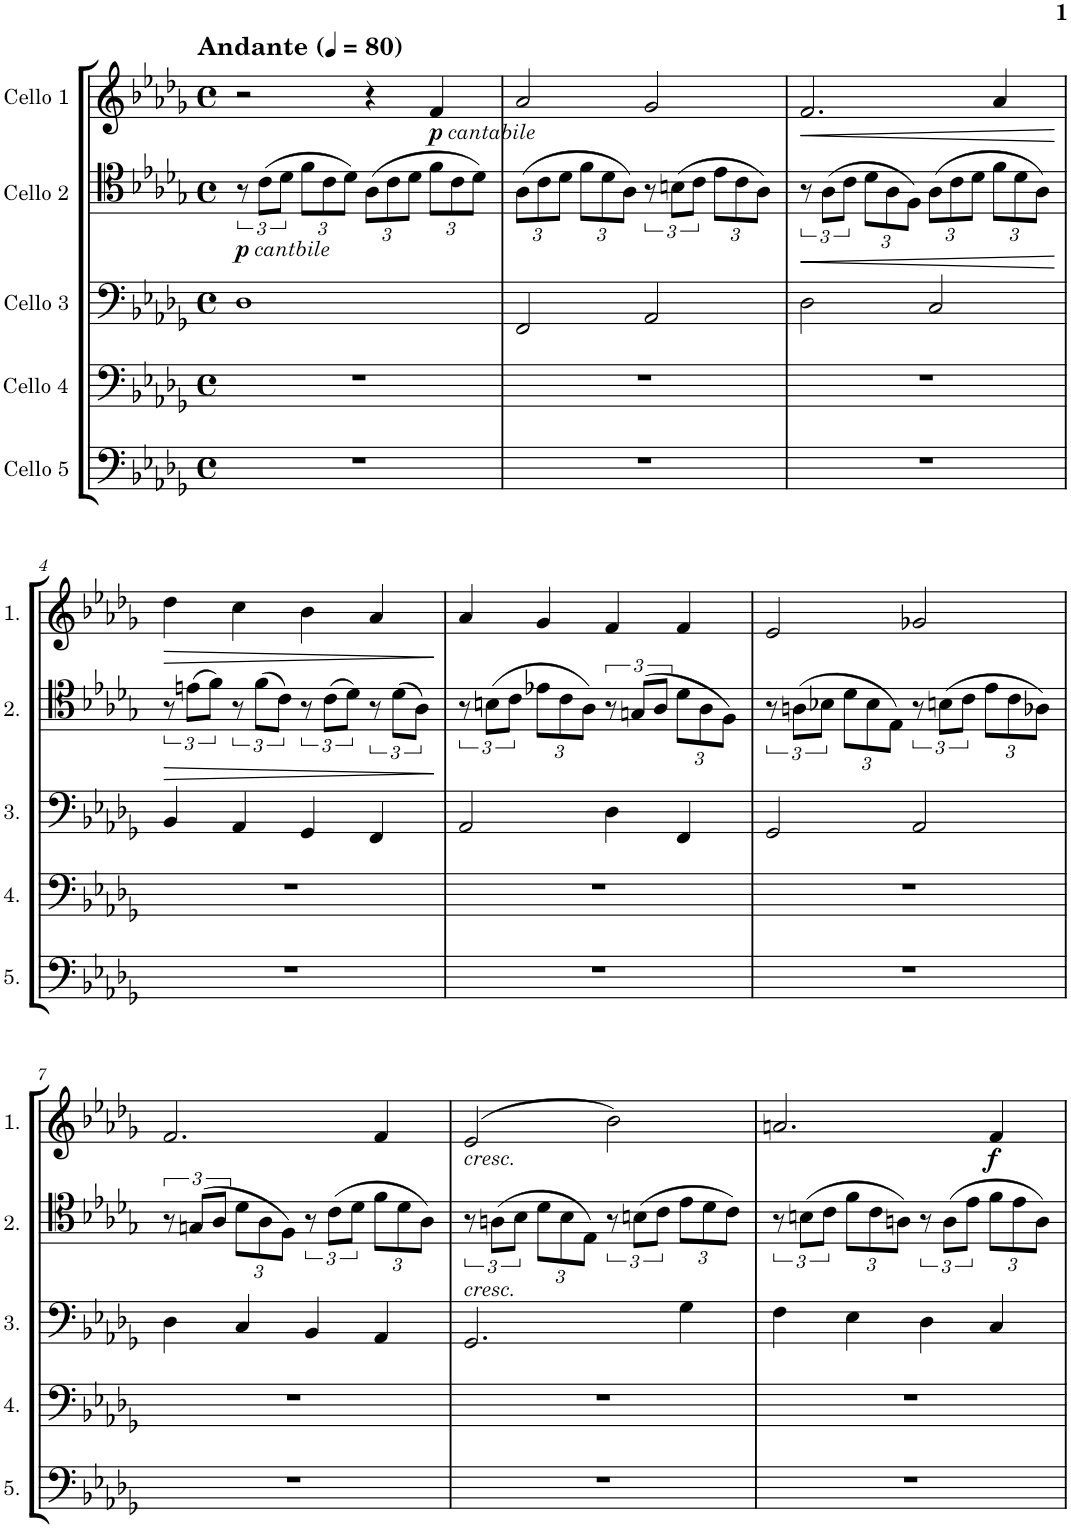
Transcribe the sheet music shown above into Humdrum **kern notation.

**kern	**kern	**kern	**kern	**dynam	**kern	**dynam
*part5	*part4	*part3	*part2	*part2	*part1	*part1
*staff5	*staff4	*staff3	*staff2	*staff2	*staff1	*staff1
*I"Cello 5	*I"Cello 4	*I"Cello 3	*I"Cello 2	*	*I"Cello 1	*
*clefF4	*clefF4	*clefF4	*clefC4	*	*clefG2	*
*k[b-e-a-d-g-]	*k[b-e-a-d-g-]	*k[b-e-a-d-g-]	*k[b-e-a-d-g-]	*	*k[b-e-a-d-g-]	*
*M4/4	*M4/4	*M4/4	*M4/4	*	*M4/4	*
*met(c)	*met(c)	*met(c)	*met(c)	*	*met(c)	*
*MM80	*MM80	*MM80	*MM80	*	*MM80	*
=1	=1	=1	=1	=1	=1	=1
!	!	!	!	!	!LO:TX:a:B:t=Andante	!
!	!	!	!	!LO:DY:b	!	!
!	!	!	!	!LO:DY:n=1:b	!	!
1r	1r	1D-	12r	p other-dynamics	2r	.
.	.	.	(12c\L	.	.	.
.	.	.	12d-\J	.	.	.
*	*	*	*Xbrackettup	*	*	*
.	.	.	12f\L	.	.	.
.	.	.	12c\	.	.	.
.	.	.	12d-\J)	.	.	.
.	.	.	(12A-\L	.	4r	.
.	.	.	12c\	.	.	.
.	.	.	12d-\J	.	.	.
!	!	!	!	!	!	!LO:DY:b
!	!	!	!	!	!	!LO:DY:n=1:b
.	.	.	12f\L	.	4f/	p other-dynamics
.	.	.	12c\	.	.	.
.	.	.	12d-\J)	.	.	.
=2	=2	=2	=2	=2	=2	=2
1r	1r	2FF/	(12A-\L	.	2a-/	.
.	.	.	12c\	.	.	.
.	.	.	12d-\J	.	.	.
.	.	.	12f\L	.	.	.
.	.	.	12d-\	.	.	.
.	.	.	12A-\J)	.	.	.
*	*	*	*brackettup	*	*	*
.	.	2AA-/	12r	.	2g-/	.
.	.	.	(12Bn\L	.	.	.
.	.	.	12c\J	.	.	.
*	*	*	*Xbrackettup	*	*	*
.	.	.	12e-\L	.	.	.
.	.	.	12c\	.	.	.
.	.	.	12A-\J)	.	.	.
=3	=3	=3	=3	=3	=3	=3
*	*	*	*brackettup	*	*	*
!	!	!	!	!LO:HP:b	!	!LO:HP:b
1r	1r	2D-\	12r	<	2.f/	<
.	.	.	(12A-\L	.	.	.
.	.	.	12c\J	.	.	.
*	*	*	*Xbrackettup	*	*	*
.	.	.	12d-\L	.	.	.
.	.	.	12A-\	.	.	.
.	.	.	12F\J)	.	.	.
.	.	2C/	(12A-\L	.	.	.
.	.	.	12c\	.	.	.
.	.	.	12d-\J	.	.	.
.	.	.	12f\L	.	4a-/	.
.	.	.	12d-\	.	.	.
.	.	.	12A-\J)	.	.	.
.	.	.	.	[	.	[
!!LO:LB:g=z
=4	=4	=4	=4	=4	=4	=4
*	*	*	*brackettup	*	*	*
!	!	!	!	!LO:HP:b	!	!LO:HP:b
1r	1r	4BB-/	12r	>	4dd-\	>
.	.	.	(12en\L	.	.	.
.	.	.	12f\J)	.	.	.
.	.	4AA-/	12r	.	4cc\	.
.	.	.	(12f\L	.	.	.
.	.	.	12c\J)	.	.	.
.	.	4GG-/	12r	.	4b-\	.
.	.	.	(12c\L	.	.	.
.	.	.	12d-\J)	.	.	.
.	.	4FF/	12r	.	4a-/	.
.	.	.	(12d-\L	.	.	.
.	.	.	12A-\J)	.	.	.
.	.	.	.	]	.	]
=5	=5	=5	=5	=5	=5	=5
1r	1r	2AA-/	12r	.	4a-/	.
.	.	.	(12Bn\L	.	.	.
.	.	.	12c\J	.	.	.
*	*	*	*Xbrackettup	*	*	*
.	.	.	12e-X\L	.	4g-/	.
.	.	.	12c\	.	.	.
.	.	.	12A-\J)	.	.	.
*	*	*	*brackettup	*	*	*
.	.	4D-\	12r	.	4f/	.
.	.	.	(12Gn/L	.	.	.
.	.	.	12A-/J	.	.	.
*	*	*	*Xbrackettup	*	*	*
.	.	4FF/	12d-\L	.	4f/	.
.	.	.	12A-\	.	.	.
.	.	.	12F\J)	.	.	.
=6	=6	=6	=6	=6	=6	=6
*	*	*	*brackettup	*	*	*
1r	1r	2GG-/	12r	.	2e-/	.
.	.	.	(12An\L	.	.	.
.	.	.	12B-X\J	.	.	.
*	*	*	*Xbrackettup	*	*	*
.	.	.	12d-\L	.	.	.
.	.	.	12B-\	.	.	.
.	.	.	12E-\J)	.	.	.
*	*	*	*brackettup	*	*	*
.	.	2AA-/	12r	.	2g-X/	.
.	.	.	(12Bn\L	.	.	.
.	.	.	12c\J	.	.	.
*	*	*	*Xbrackettup	*	*	*
.	.	.	12e-\L	.	.	.
.	.	.	12c\	.	.	.
.	.	.	12A-X\J)	.	.	.
!!LO:LB:g=z
=7	=7	=7	=7	=7	=7	=7
*	*	*	*brackettup	*	*	*
1r	1r	4D-\	12r	.	2.f/	.
.	.	.	(12Gn/L	.	.	.
.	.	.	12A-/J	.	.	.
*	*	*	*Xbrackettup	*	*	*
.	.	4C/	12d-\L	.	.	.
.	.	.	12A-\	.	.	.
.	.	.	12F\J)	.	.	.
*	*	*	*brackettup	*	*	*
.	.	4BB-/	12r	.	.	.
.	.	.	(12c\L	.	.	.
.	.	.	12d-\J	.	.	.
*	*	*	*Xbrackettup	*	*	*
.	.	4AA-/	12f\L	.	4f/	.
.	.	.	12d-\	.	.	.
.	.	.	12A-\J)	.	.	.
=8	=8	=8	=8	=8	=8	=8
*	*	*	*brackettup	*	*	*
!	!	!	!	!	!LO:TX:b:i:t=cresc.	!
!	!	!	!LO:TX:b:i:t=cresc.	!	!	!
1r	1r	2.GG-/	12r	.	(2e-/	.
.	.	.	(12An\L	.	.	.
.	.	.	12B-\J	.	.	.
*	*	*	*Xbrackettup	*	*	*
.	.	.	12d-\L	.	.	.
.	.	.	12B-\	.	.	.
.	.	.	12E-\J)	.	.	.
*	*	*	*brackettup	*	*	*
.	.	.	12r	.	2b-\)	.
.	.	.	(12Bn\L	.	.	.
.	.	.	12c\J	.	.	.
*	*	*	*Xbrackettup	*	*	*
.	.	4G-\	12e-\L	.	.	.
.	.	.	12d-\	.	.	.
.	.	.	12c\J)	.	.	.
=9	=9	=9	=9	=9	=9	=9
*	*	*	*brackettup	*	*	*
1r	1r	4F\	12r	.	2.an/	.
.	.	.	(12Bn\L	.	.	.
.	.	.	12c\J	.	.	.
*	*	*	*Xbrackettup	*	*	*
.	.	4E-\	12f\L	.	.	.
.	.	.	12c\	.	.	.
.	.	.	12An\J)	.	.	.
*	*	*	*brackettup	*	*	*
.	.	4D-\	12r	.	.	.
.	.	.	(12A\L	.	.	.
.	.	.	12e-\J	.	.	.
*	*	*	*Xbrackettup	*	*	*
!	!	!	!	!	!	!LO:DY:b
.	.	4C/	12f\L	.	4f/	f
.	.	.	12e-\	.	.	.
.	.	.	12A\J)	.	.	.
=	=	=	=	=	=	=
*-	*-	*-	*-	*-	*-	*-
